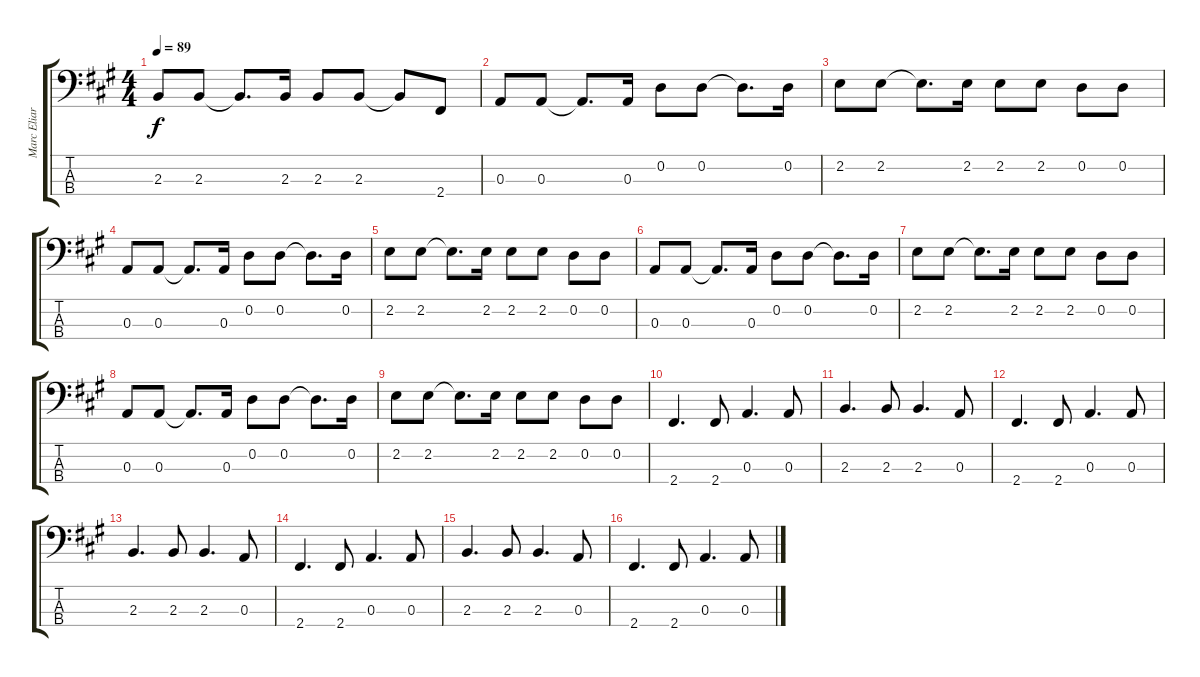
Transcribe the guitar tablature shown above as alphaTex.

\track ("Marc Eliard" "Marc Eliar") {instrument electricbassfinger}
\staff {score tabs}
\tuning (G2 D2 A1 E1) {hide}
\ts (4 4)
\tempo 89
\clef f4
\ks a
2.3.8{dy f} 2.3.8 2.3{t}.8{d} 2.3.16 2.3.8 2.3.8 2.3{t}.8 2.4.8 |
0.3.8 0.3.8 0.3{t}.8{d} 0.3.16 0.2.8 0.2.8 0.2{t}.8{d} 0.2.16 |
2.2.8 2.2.8 2.2{t}.8{d} 2.2.16 2.2.8 2.2.8 0.2.8 0.2.8 |
0.3.8 0.3.8 0.3{t}.8{d} 0.3.16 0.2.8 0.2.8 0.2{t}.8{d} 0.2.16 |
2.2.8 2.2.8 2.2{t}.8{d} 2.2.16 2.2.8 2.2.8 0.2.8 0.2.8 |
0.3.8 0.3.8 0.3{t}.8{d} 0.3.16 0.2.8 0.2.8 0.2{t}.8{d} 0.2.16 |
2.2.8 2.2.8 2.2{t}.8{d} 2.2.16 2.2.8 2.2.8 0.2.8 0.2.8 |
0.3.8 0.3.8 0.3{t}.8{d} 0.3.16 0.2.8 0.2.8 0.2{t}.8{d} 0.2.16 |
2.2.8 2.2.8 2.2{t}.8{d} 2.2.16 2.2.8 2.2.8 0.2.8 0.2.8 |
2.4.4{d} 2.4.8 0.3.4{d} 0.3.8 |
2.3.4{d} 2.3.8 2.3.4{d} 0.3.8 |
2.4.4{d} 2.4.8 0.3.4{d} 0.3.8 |
2.3.4{d} 2.3.8 2.3.4{d} 0.3.8 |
2.4.4{d} 2.4.8 0.3.4{d} 0.3.8 |
2.3.4{d} 2.3.8 2.3.4{d} 0.3.8 |
2.4.4{d} 2.4.8 0.3.4{d} 0.3.8
